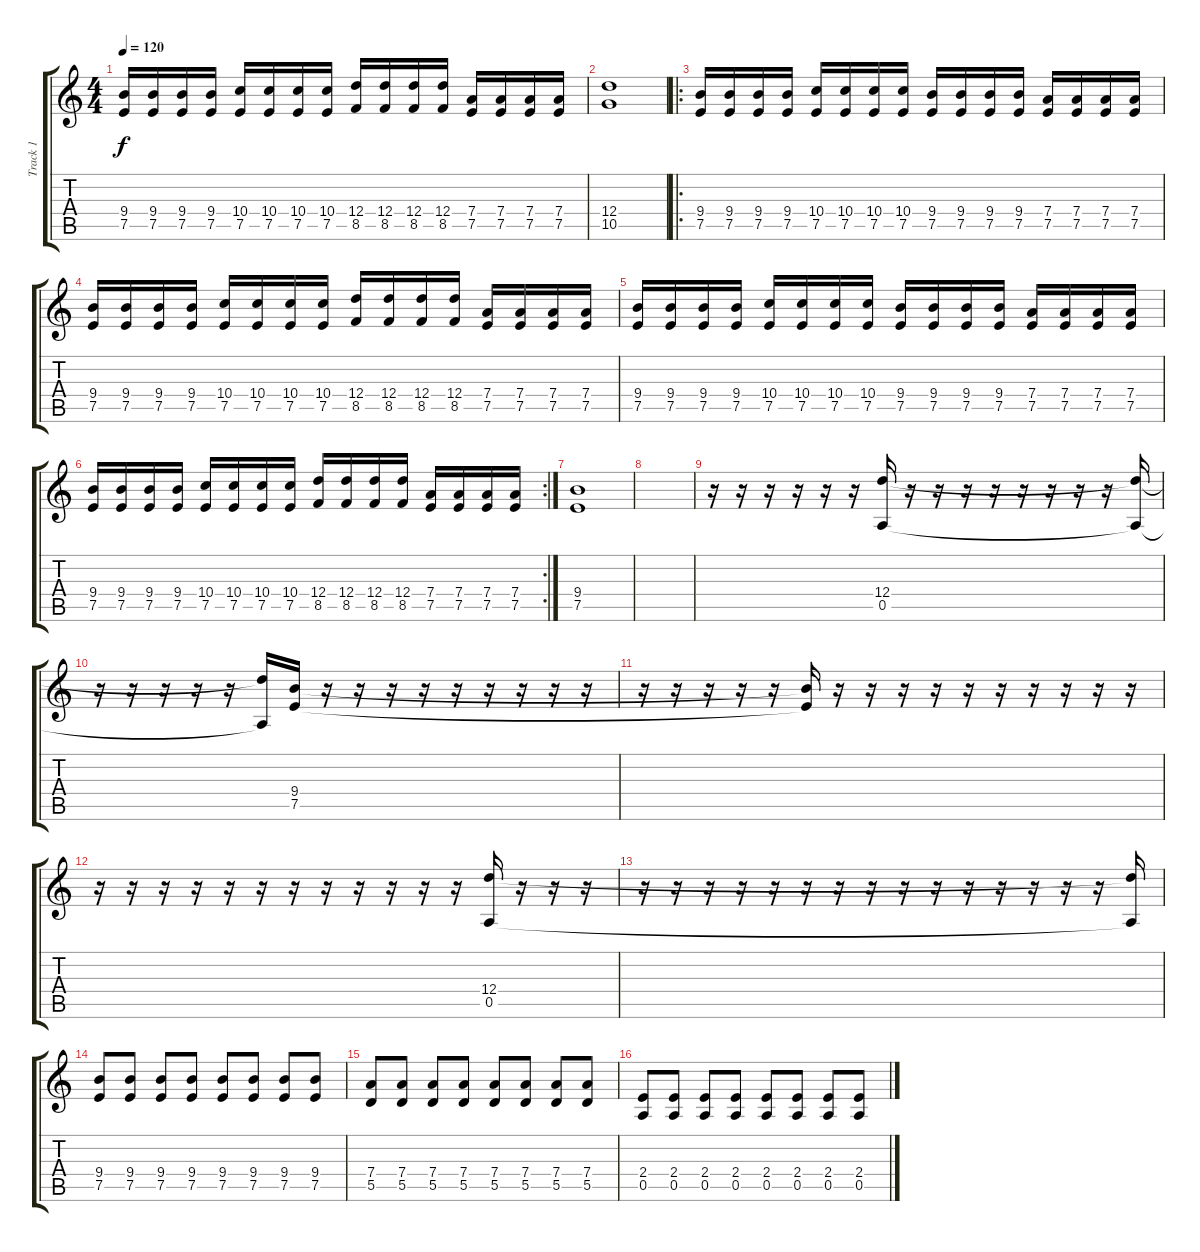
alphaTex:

\track ("Track 1" "Track 1") {instrument distortionguitar}
\staff {score tabs}
\tuning (E4 B3 G3 D3 A2 E2) {hide}
\ts (4 4)
\tempo 120
\clef g2
\ks c
(9.4 7.5).16{dy f} (9.4 7.5).16 (9.4 7.5).16 (9.4 7.5).16 (10.4 7.5).16 (10.4 7.5).16 (10.4 7.5).16 (10.4 7.5).16 (12.4 8.5).16 (12.4 8.5).16 (12.4 8.5).16 (12.4 8.5).16 (7.4 7.5).16 (7.4 7.5).16 (7.4 7.5).16 (7.4 7.5).16 |
(12.4 10.5).1 |
\ro
(9.4 7.5).16 (9.4 7.5).16 (9.4 7.5).16 (9.4 7.5).16 (10.4 7.5).16 (10.4 7.5).16 (10.4 7.5).16 (10.4 7.5).16 (9.4 7.5).16 (9.4 7.5).16 (9.4 7.5).16 (9.4 7.5).16 (7.4 7.5).16 (7.4 7.5).16 (7.4 7.5).16 (7.4 7.5).16 |
(9.4 7.5).16 (9.4 7.5).16 (9.4 7.5).16 (9.4 7.5).16 (10.4 7.5).16 (10.4 7.5).16 (10.4 7.5).16 (10.4 7.5).16 (12.4 8.5).16 (12.4 8.5).16 (12.4 8.5).16 (12.4 8.5).16 (7.4 7.5).16 (7.4 7.5).16 (7.4 7.5).16 (7.4 7.5).16 |
(9.4 7.5).16 (9.4 7.5).16 (9.4 7.5).16 (9.4 7.5).16 (10.4 7.5).16 (10.4 7.5).16 (10.4 7.5).16 (10.4 7.5).16 (9.4 7.5).16 (9.4 7.5).16 (9.4 7.5).16 (9.4 7.5).16 (7.4 7.5).16 (7.4 7.5).16 (7.4 7.5).16 (7.4 7.5).16 |
\rc 2
(9.4 7.5).16 (9.4 7.5).16 (9.4 7.5).16 (9.4 7.5).16 (10.4 7.5).16 (10.4 7.5).16 (10.4 7.5).16 (10.4 7.5).16 (12.4 8.5).16 (12.4 8.5).16 (12.4 8.5).16 (12.4 8.5).16 (7.4 7.5).16 (7.4 7.5).16 (7.4 7.5).16 (7.4 7.5).16 |
(9.4 7.5).1 |
|
r.16 r.16 r.16 r.16 r.16 r.16 (12.4 0.5).16 r.16 r.16 r.16 r.16 r.16 r.16 r.16 r.16 (12.4{t} 0.5{t}).16 |
r.16 r.16 r.16 r.16 r.16 (12.4{t} 0.5{t}).16 (9.4 7.5).16 r.16 r.16 r.16 r.16 r.16 r.16 r.16 r.16 r.16 |
r.16 r.16 r.16 r.16 r.16 (9.4{t} 7.5{t}).16 r.16 r.16 r.16 r.16 r.16 r.16 r.16 r.16 r.16 r.16 |
r.16 r.16 r.16 r.16 r.16 r.16 r.16 r.16 r.16 r.16 r.16 r.16 (12.4 0.5).16 r.16 r.16 r.16 |
r.16 r.16 r.16 r.16 r.16 r.16 r.16 r.16 r.16 r.16 r.16 r.16 r.16 r.16 r.16 (12.4{t} 0.5{t}).16 |
(9.4 7.5).8 (9.4 7.5).8 (9.4 7.5).8 (9.4 7.5).8 (9.4 7.5).8 (9.4 7.5).8 (9.4 7.5).8 (9.4 7.5).8 |
(7.4 5.5).8 (7.4 5.5).8 (7.4 5.5).8 (7.4 5.5).8 (7.4 5.5).8 (7.4 5.5).8 (7.4 5.5).8 (7.4 5.5).8 |
(2.4 0.5).8 (2.4 0.5).8 (2.4 0.5).8 (2.4 0.5).8 (2.4 0.5).8 (2.4 0.5).8 (2.4 0.5).8 (2.4 0.5).8
